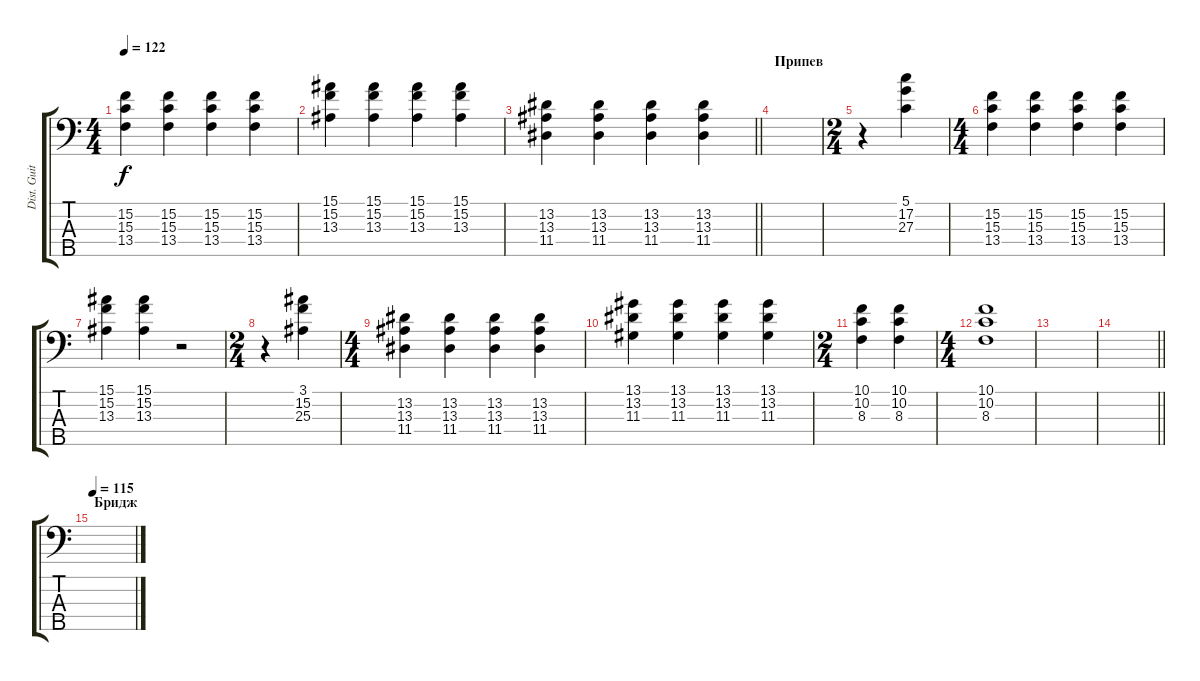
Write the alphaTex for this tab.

\track ("Dist. Guitar (L)" "Dist. Guit") {instrument distortionguitar}
\staff {score tabs}
\tuning (G2 D2 A1 E1 B0) {hide}
\ts (4 4)
\tempo 122
\clef f4
\ks c
(15.2 15.3 13.4).4{dy f} (15.2 15.3 13.4).4 (15.2 15.3 13.4).4 (15.2 15.3 13.4).4 |
(15.1 15.2 13.3).4 (15.1 15.2 13.3).4 (15.1 15.2 13.3).4 (15.1 15.2 13.3).4 |
\barLineRight lightlight
(13.2 13.3 11.4).4 (13.2 13.3 11.4).4 (13.2 13.3 11.4).4 (13.2 13.3 11.4).4 |
\section ("" "Припев")
|
\ts (2 4)
r.4 (5.1 17.2 27.3).4 |
\ts (4 4)
(15.2 15.3 13.4).4 (15.2 15.3 13.4).4 (15.2 15.3 13.4).4 (15.2 15.3 13.4).4 |
(15.1 15.2 13.3).4 (15.1 15.2 13.3).4 r.2 |
\ts (2 4)
r.4 (3.1 15.2 25.3).4 |
\ts (4 4)
(13.2 13.3 11.4).4 (13.2 13.3 11.4).4 (13.2 13.3 11.4).4 (13.2 13.3 11.4).4 |
(13.1 13.2 11.3).4 (13.1 13.2 11.3).4 (13.1 13.2 11.3).4 (13.1 13.2 11.3).4 |
\ts (2 4)
(10.1 10.2 8.3).4 (10.1 10.2 8.3).4 |
\ts (4 4)
(10.1 10.2 8.3).1 |
|
\barLineRight lightlight
|
\section ("" "Бридж")
\tempo 115
